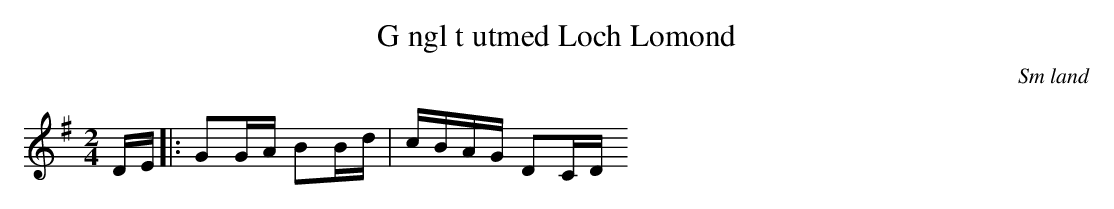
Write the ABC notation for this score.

X:1
T:G ngl t utmed Loch Lomond
O:Sm land
M:2/4
L:1/8
K:G
D/2E/2|:GG/2A/2 BB/2d/2 | c/2B/2A/2G/2 DC/2D/2
